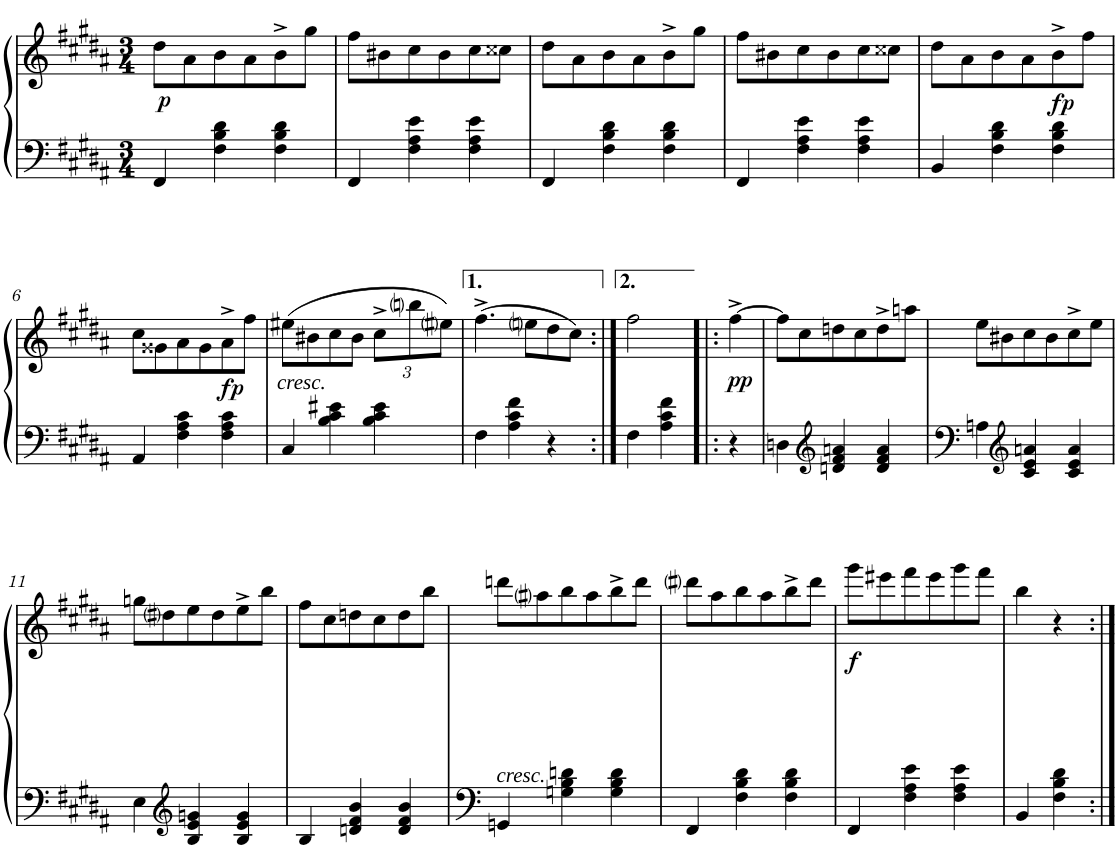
**kern	**kern	**dynam
*part1	*part1	*part1
*staff2	*staff1	*staff1/2
*I"Midi_1	*	*
*clefF4	*clefG2	*
*k[f#c#g#d#a#]	*k[f#c#g#d#a#]	*
*B:	*B:	*
*M3/4	*M3/4	*
=1	=1	=1
*	*^	*
!	!	!	!LO:DY:b
4FF#/	8dd#\L	2ryy	p
.	8a#\	.	.
4F#\ 4B\ 4d#\	8b\	.	.
.	8a#\	.	.
4F#\ 4B\ 4d#\	8b^\	8ryy	.
.	8gg#\J	8ryy	.
=2	=2	=2	=2
4FF#/	8ff#\L	2ryy	.
.	8b#X\	.	.
4F#\ 4A#\ 4e\	8cc#\	.	.
.	8b#\	.	.
4F#\ 4A#\ 4e\	8cc#\	8ryy	.
.	8cc##X\J	8ryy	.
=3	=3	=3	=3
4FF#/	8dd#\L	2ryy	.
.	8a#\	.	.
4F#\ 4B\ 4d#\	8b\	.	.
.	8a#\	.	.
4F#\ 4B\ 4d#\	8b^\	8ryy	.
.	8gg#\J	8ryy	.
=4	=4	=4	=4
4FF#/	8ff#\L	2ryy	.
.	8b#X\	.	.
4F#\ 4A#\ 4e\	8cc#\	.	.
.	8b#\	.	.
4F#\ 4A#\ 4e\	8cc#\	8ryy	.
.	8cc##X\J	8ryy	.
=5	=5	=5	=5
4BB/	8dd#\L	2ryy	.
.	8a#\	.	.
4F#\ 4B\ 4d#\	8b\	.	.
.	8a#\	.	.
!	!	!	!LO:DY:b
4F#\ 4B\ 4d#\	8b^\	8ryy	fp
.	8ff#\J	8ryy	.
!!LO:LB:g=z	!!
=6	=6	=6	=6
4AA#/	8cc#\L	2ryy	.
.	8g##X\	.	.
4F#\ 4A#\ 4c#\	8a#\	.	.
.	8g##\	.	.
!	!	!	!LO:DY:b
4F#\ 4A#\ 4c#\	8a#^\	8ryy	fp
.	8ff#\J	8ryy	.
=7	=7	=7	=7
!	!LO:TX:b:i:t=cresc.	!	!
4C#/	(>8ee#X\L	2.ryy	.
.	8b#X\	.	.
4B\ 4c#\ 4e#X\	8cc#\	.	.
.	8b#\J	.	.
*	*Xbrackettup	*	*
4B\ 4c#\ 4e#\	12cc#^\L	.	.
.	12bbni\	.	.
.	12ee#i\J)	.	.
=8	=8	=8	=8
4F#\	(4.ff#^\	2.ryy	.
4A#\ 4c#\ 4f#\	.	.	.
.	8eeni\L	.	.
4r	8dd#\	.	.
.	8cc#\J)	.	.
=8X1:|!	=8X1:|!	=8X1:|!	=8X1:|!
4F#\	2ff#\	2ryy	.
4A#\ 4c#\ 4f#\	.	.	.
=8X2!|:	=8X2!|:	=8X2!|:	=8X2!|:
!	!	!	!LO:DY:b
4r	[4ff#^\	4ryy	pp
=9	=9	=9	=9
4Dn\	8ff#\L]	2.ryy	.
.	8cc#\	.	.
*clefG2	*	*	*
4dn/ 4f#/ 4an/	8ddn\	.	.
.	8cc#\	.	.
4d/ 4f#/ 4a/	8dd^\	.	.
.	8aan\J	.	.
=10	=10	=10	=10
4An\	8ee\L	2.ryy	.
.	8b#X\	.	.
*clefG2	*	*	*
4c#/ 4e/ 4an/	8cc#\	.	.
.	8b#\	.	.
4c#/ 4e/ 4a/	8cc#^\	.	.
.	8ee\J	.	.
*	*v	*v	*
!!LO:LB:g=z
=11	=11	=11
4E\	8ggn\L	.
.	8dd#i\	.
*clefG2	*	*
4B/ 4e/ 4gn/	8ee\	.
.	8dd#\	.
4B/ 4e/ 4g/	8ee^\	.
.	8bb\J	.
=12	=12	=12
4B/	8ff#\L	.
.	8cc#\	.
4dn/ 4f#/ 4b/	8ddn\	.
.	8cc#\	.
4d/ 4f#/ 4b/	8dd\	.
.	8bb\J	.
=13	=13	=13
!	!LO:TX:b:i:t=cresc.	!
4GGn/	8dddn\L	.
.	8aa#i\	.
4Gn\ 4B\ 4dn\	8bb\	.
.	8aa#\	.
4G\ 4B\ 4d\	8bb^\	.
.	8ddd\J	.
=14	=14	=14
4FF#/	8ddd#i\L	.
.	8aa#\	.
4F#\ 4B\ 4d#\	8bb\	.
.	8aa#\	.
4F#\ 4B\ 4d#\	8bb^\	.
.	8ddd#\J	.
=15	=15	=15
!	!	!LO:DY:b
4FF#/	8ggg#\L	f
.	8eee#X\	.
4F#\ 4A#\ 4e\	8fff#\	.
.	8eee#\	.
4F#\ 4A#\ 4e\	8ggg#\	.
.	8fff#\J	.
=16	=16	=16
4BB/	4bb\	.
4F#\ 4B\ 4d#\	4r	.
=:|!	=:|!	=:|!
*-	*-	*-
